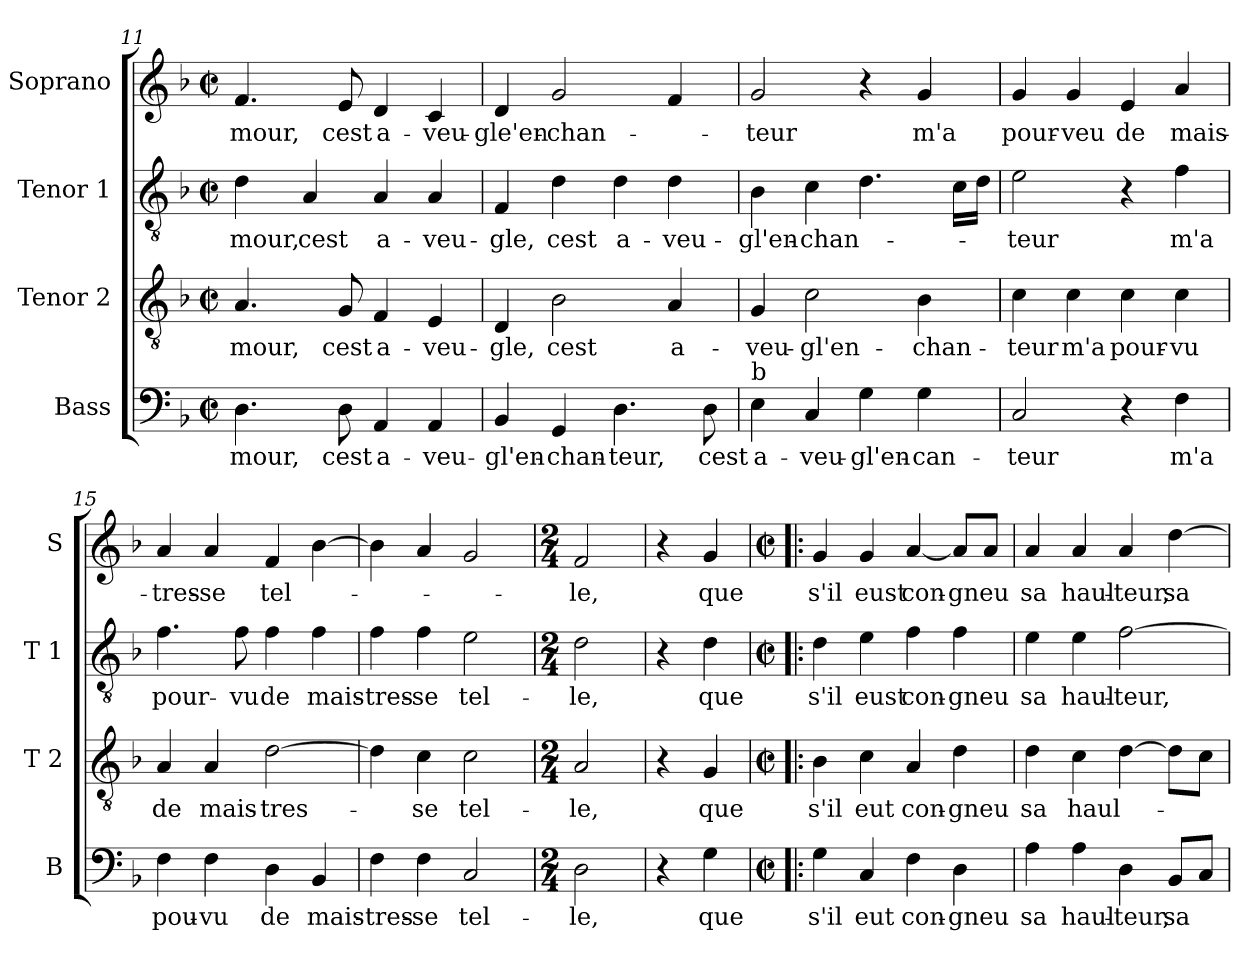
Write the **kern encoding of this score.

**kern	**text	**kern	**text	**kern	**text	**kern	**text
*part4	*part4	*part3	*part3	*part2	*part2	*part1	*part1
*staff4	*staff4	*staff3	*staff3	*staff2	*staff2	*staff1	*staff1
*I"Bass	*	*I"Tenor 2	*	*I"Tenor 1	*	*I"Soprano	*
*I'B	*	*I'T 2	*	*I'T 1	*	*I'S	*
*clefF4	*	*clefGv2	*	*clefGv2	*	*clefG2	*
*k[b-]	*	*k[b-]	*	*k[b-]	*	*k[b-]	*
*F:	*	*F:	*	*F:	*	*F:	*
*M2/2	*	*M2/2	*	*M2/2	*	*M2/2	*
*met(c|)	*	*met(c|)	*	*met(c|)	*	*met(c|)	*
=11	=11	=11	=11	=11	=11	=11	=11
!	!LO:LY:b	!	!LO:LY:b	!	!LO:LY:b	!	!LO:LY:b
4.D\	-mour,	4.A/	-mour,	4d\	-mour,	4.f/	-mour,
!	!	!	!	!	!LO:LY:b	!	!
.	.	.	.	4A/	cest	.	.
!	!LO:LY:b	!	!LO:LY:b	!	!	!	!LO:LY:b
8D\	cest	8G/	cest	.	.	8e/	cest
!	!LO:LY:b	!	!LO:LY:b	!	!LO:LY:b	!	!LO:LY:b
4AA/	a-	4F/	a-	4A/	a-	4d/	a-
!	!LO:LY:b	!	!LO:LY:b	!	!LO:LY:b	!	!LO:LY:b
4AA/	-veu-	4E/	-veu-	4A/	-veu-	4c/	-veu-
!!LO:PB:g=z
=12	=12	=12	=12	=12	=12	=12	=12
!	!LO:LY:b	!	!LO:LY:b	!	!LO:LY:b	!	!LO:LY:b
4BB-/	-gl'en-	4D/	-gle,	4F/	-gle,	4d/	-gle'en-
!	!LO:LY:b	!	!LO:LY:b	!	!LO:LY:b	!	!LO:LY:b
4GG/	-chan-	2B-\	cest	4d\	cest	2g/	-chan-
!	!LO:LY:b	!	!	!	!LO:LY:b	!	!
4.D\	-teur,	.	.	4d\	a-	.	.
!	!	!	!LO:LY:b	!	!LO:LY:b	!	!
.	.	4A/	a-	4d\	-veu-	4f/	.
!	!LO:LY:b	!	!	!	!	!	!
8D\	cest	.	.	.	.	.	.
=13	=13	=13	=13	=13	=13	=13	=13
!LO:TX:a:t=b	!	!	!	!	!	!	!
!	!LO:LY:b	!	!LO:LY:b	!	!LO:LY:b	!	!LO:LY:b
4E\	a-	4G/	-veu-	4B-\	-gl'en-	2g/	-teur
!	!LO:LY:b	!	!LO:LY:b	!	!LO:LY:b	!	!
4C/	-veu-	2c\	-gl'en-	4c\	-chan-	.	.
!	!LO:LY:b	!	!	!	!	!	!
4G\	-gl'en-	.	.	4.d\	.	4r	.
!	!LO:LY:b	!	!LO:LY:b	!	!	!	!LO:LY:b
4G\	-can-	4B-\	-chan-	.	.	4g/	m'a
.	.	.	.	16c\LL	.	.	.
.	.	.	.	16d\JJ	.	.	.
=14	=14	=14	=14	=14	=14	=14	=14
!	!LO:LY:b	!	!LO:LY:b	!	!LO:LY:b	!	!LO:LY:b
2C/	-teur	4c\	-teur	2e\	-teur	4g/	pour-
!	!	!	!LO:LY:b	!	!	!	!LO:LY:b
.	.	4c\	m'a	.	.	4g/	-veu
!	!	!	!LO:LY:b	!	!	!	!LO:LY:b
4r	.	4c\	pour-	4r	.	4e/	de
!	!LO:LY:b	!	!LO:LY:b	!	!LO:LY:b	!	!LO:LY:b
4F\	m'a	4c\	-vu	4f\	m'a	4a/	mais-
=15	=15	=15	=15	=15	=15	=15	=15
!	!LO:LY:b	!	!LO:LY:b	!	!LO:LY:b	!	!LO:LY:b
4F\	pou-	4A/	de	4.f\	pour-	4a/	-tres-
!	!LO:LY:b	!	!LO:LY:b	!	!	!	!LO:LY:b
4F\	-vu	4A/	mais-	.	.	4a/	-se
!	!	!	!	!	!LO:LY:b	!	!
.	.	.	.	8f\	-vu	.	.
!	!LO:LY:b	!	!LO:LY:b	!	!LO:LY:b	!	!LO:LY:b
4D\	de	[2d\	-tres-	4f\	de	4f/	tel-
!	!LO:LY:b	!	!	!	!LO:LY:b	!	!
4BB-/	mais-	.	.	4f\	mais-	[4b-\	.
=16	=16	=16	=16	=16	=16	=16	=16
!	!LO:LY:b	!	!	!	!LO:LY:b	!	!
4F\	-tres-	4d\]	.	4f\	-tres-	4b-\]	.
!	!LO:LY:b	!	!LO:LY:b	!	!LO:LY:b	!	!
4F\	-se	4c\	-se	4f\	-se	4a/	.
!	!LO:LY:b	!	!LO:LY:b	!	!LO:LY:b	!	!
2C/	tel-	2c\	tel-	2e\	tel-	2g/	.
=17	=17	=17	=17	=17	=17	=17	=17
*M2/4	*	*M2/4	*	*M2/4	*	*M2/4	*
!	!LO:LY:b	!	!LO:LY:b	!	!LO:LY:b	!	!LO:LY:b
2D\	-le,	2A/	-le,	2d\	-le,	2f/	-le,
!!LO:LB:g=z
=18	=18	=18	=18	=18	=18	=18	=18
4r	.	4r	.	4r	.	4r	.
!	!LO:LY:b	!	!LO:LY:b	!	!LO:LY:b	!	!LO:LY:b
4G\	que	4G/	que	4d\	que	4g/	que
=19!|:	=19!|:	=19!|:	=19!|:	=19!|:	=19!|:	=19!|:	=19!|:
*M2/2	*	*M2/2	*	*M2/2	*	*M2/2	*
*met(c|)	*	*met(c|)	*	*met(c|)	*	*met(c|)	*
!	!LO:LY:b	!	!LO:LY:b	!	!LO:LY:b	!	!LO:LY:b
4G\	s'il	4B-\	s'il	4d\	s'il	4g/	s'il
!	!LO:LY:b	!	!LO:LY:b	!	!LO:LY:b	!	!LO:LY:b
4C/	eut	4c\	eut	4e\	eust	4g/	eust
!	!LO:LY:b	!	!LO:LY:b	!	!LO:LY:b	!	!LO:LY:b
4F\	con-	4A/	con-	4f\	con-	[4a/	con-
!	!LO:LY:b	!	!LO:LY:b	!	!LO:LY:b	!	!LO:LY:b
4D\	-gneu	4d\	-gneu	4f\	-gneu	8a/L]	-gneu
.	.	.	.	.	.	8a/J	.
=20	=20	=20	=20	=20	=20	=20	=20
!	!LO:LY:b	!	!LO:LY:b	!	!LO:LY:b	!	!LO:LY:b
4A\	sa	4d\	sa	4e\	sa	4a/	sa
!	!LO:LY:b	!	!LO:LY:b	!	!LO:LY:b	!	!LO:LY:b
4A\	haul-	4c\	haul-	4e\	haul-	4a/	haul-
!	!LO:LY:b	!	!	!	!LO:LY:b	!	!LO:LY:b
4D\	-teur,	[4d\	.	[2f\	-teur,	4a/	-teur,
!	!LO:LY:b	!	!	!	!	!	!LO:LY:b
8BB-/L	sa	8d\L]	.	.	.	[4dd\	sa
8C/J	.	8c\J	.	.	.	.	.
=	=	=	=	=	=	=	=
*-	*-	*-	*-	*-	*-	*-	*-
